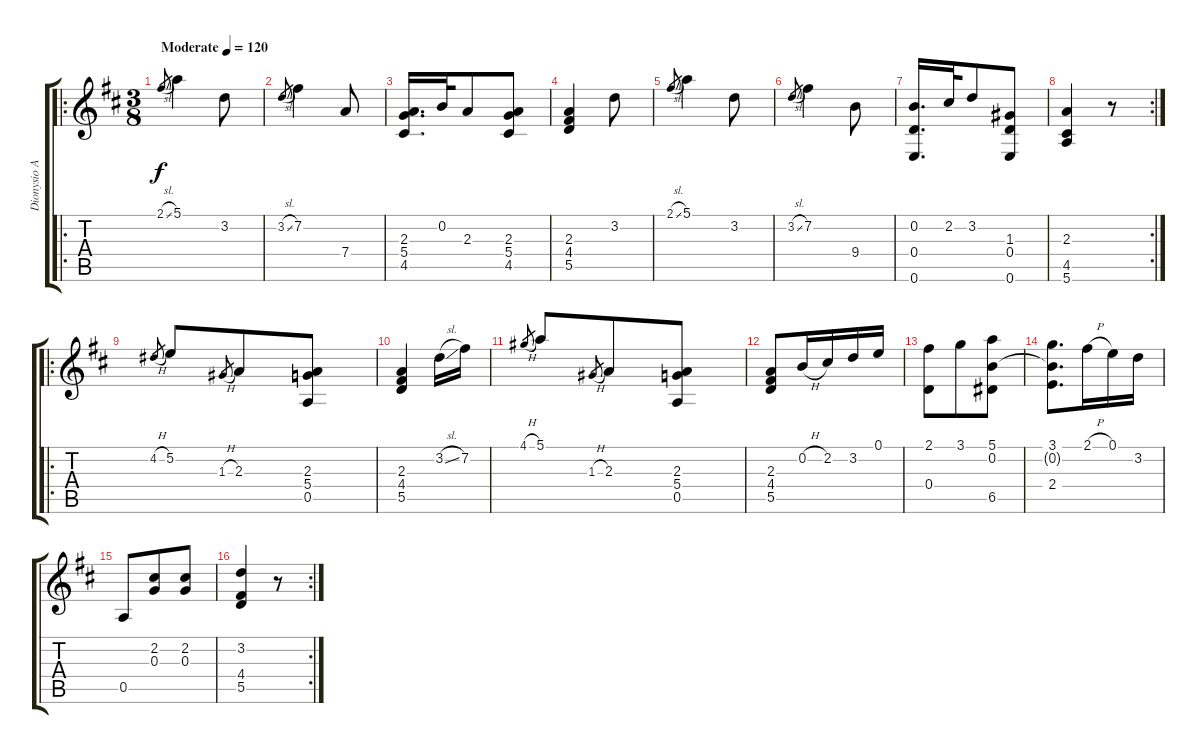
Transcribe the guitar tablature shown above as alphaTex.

\track ("Dionysio Aguado" "Dionysio A") {instrument acousticguitarnylon}
\staff {score tabs}
\tuning (E4 B3 G3 D3 A2 E2) {hide}
\ro
\ts (3 8)
\tempo (120 "Moderate")
\clef g2
\ks d
2.1{sl}.8{gr dy f instrument acousticguitarnylon} 5.1.4 3.2.8 |
3.2{sl}.8{gr} 7.2.4 7.4.8 |
(2.3 5.4 4.5).16{d} 0.2.32 2.3.8 (2.3 5.4 4.5).8 |
(2.3 4.4 5.5).4 3.2.8 |
2.1{sl}.8{gr} 5.1.4 3.2.8 |
3.2{sl}.8{gr} 7.2.4 9.4.8 |
(0.2 0.4 0.6).16{d} 2.2.32 3.2.8 (1.3 0.4 0.6).8 |
\rc 2
(2.3 4.5 5.6).4 r.8 |
\ro
4.2{h}.8{gr} 5.2.8 1.3{h}.8{gr} 2.3.8 (2.3 5.4 0.5).8 |
(2.3 4.4 5.5).4 3.2{sl}.16 7.2.16 |
4.1{h}.8{gr} 5.1.8 1.3{h}.8{gr} 2.3.8 (2.3 5.4 0.5).8 |
(2.3 4.4 5.5).8 0.2{h}.16 2.2.16 3.2.16 0.1.16 |
(2.1 0.4).8 3.1.8 (5.1 0.2 6.5).8 |
(3.1 0.2{t} 2.4).8{d} 2.1{h}.16 0.1.16 3.2.16 |
0.5.8 (2.2 0.3).8 (2.2 0.3).8 |
\rc 2
(3.2 4.4 5.5).4 r.8
